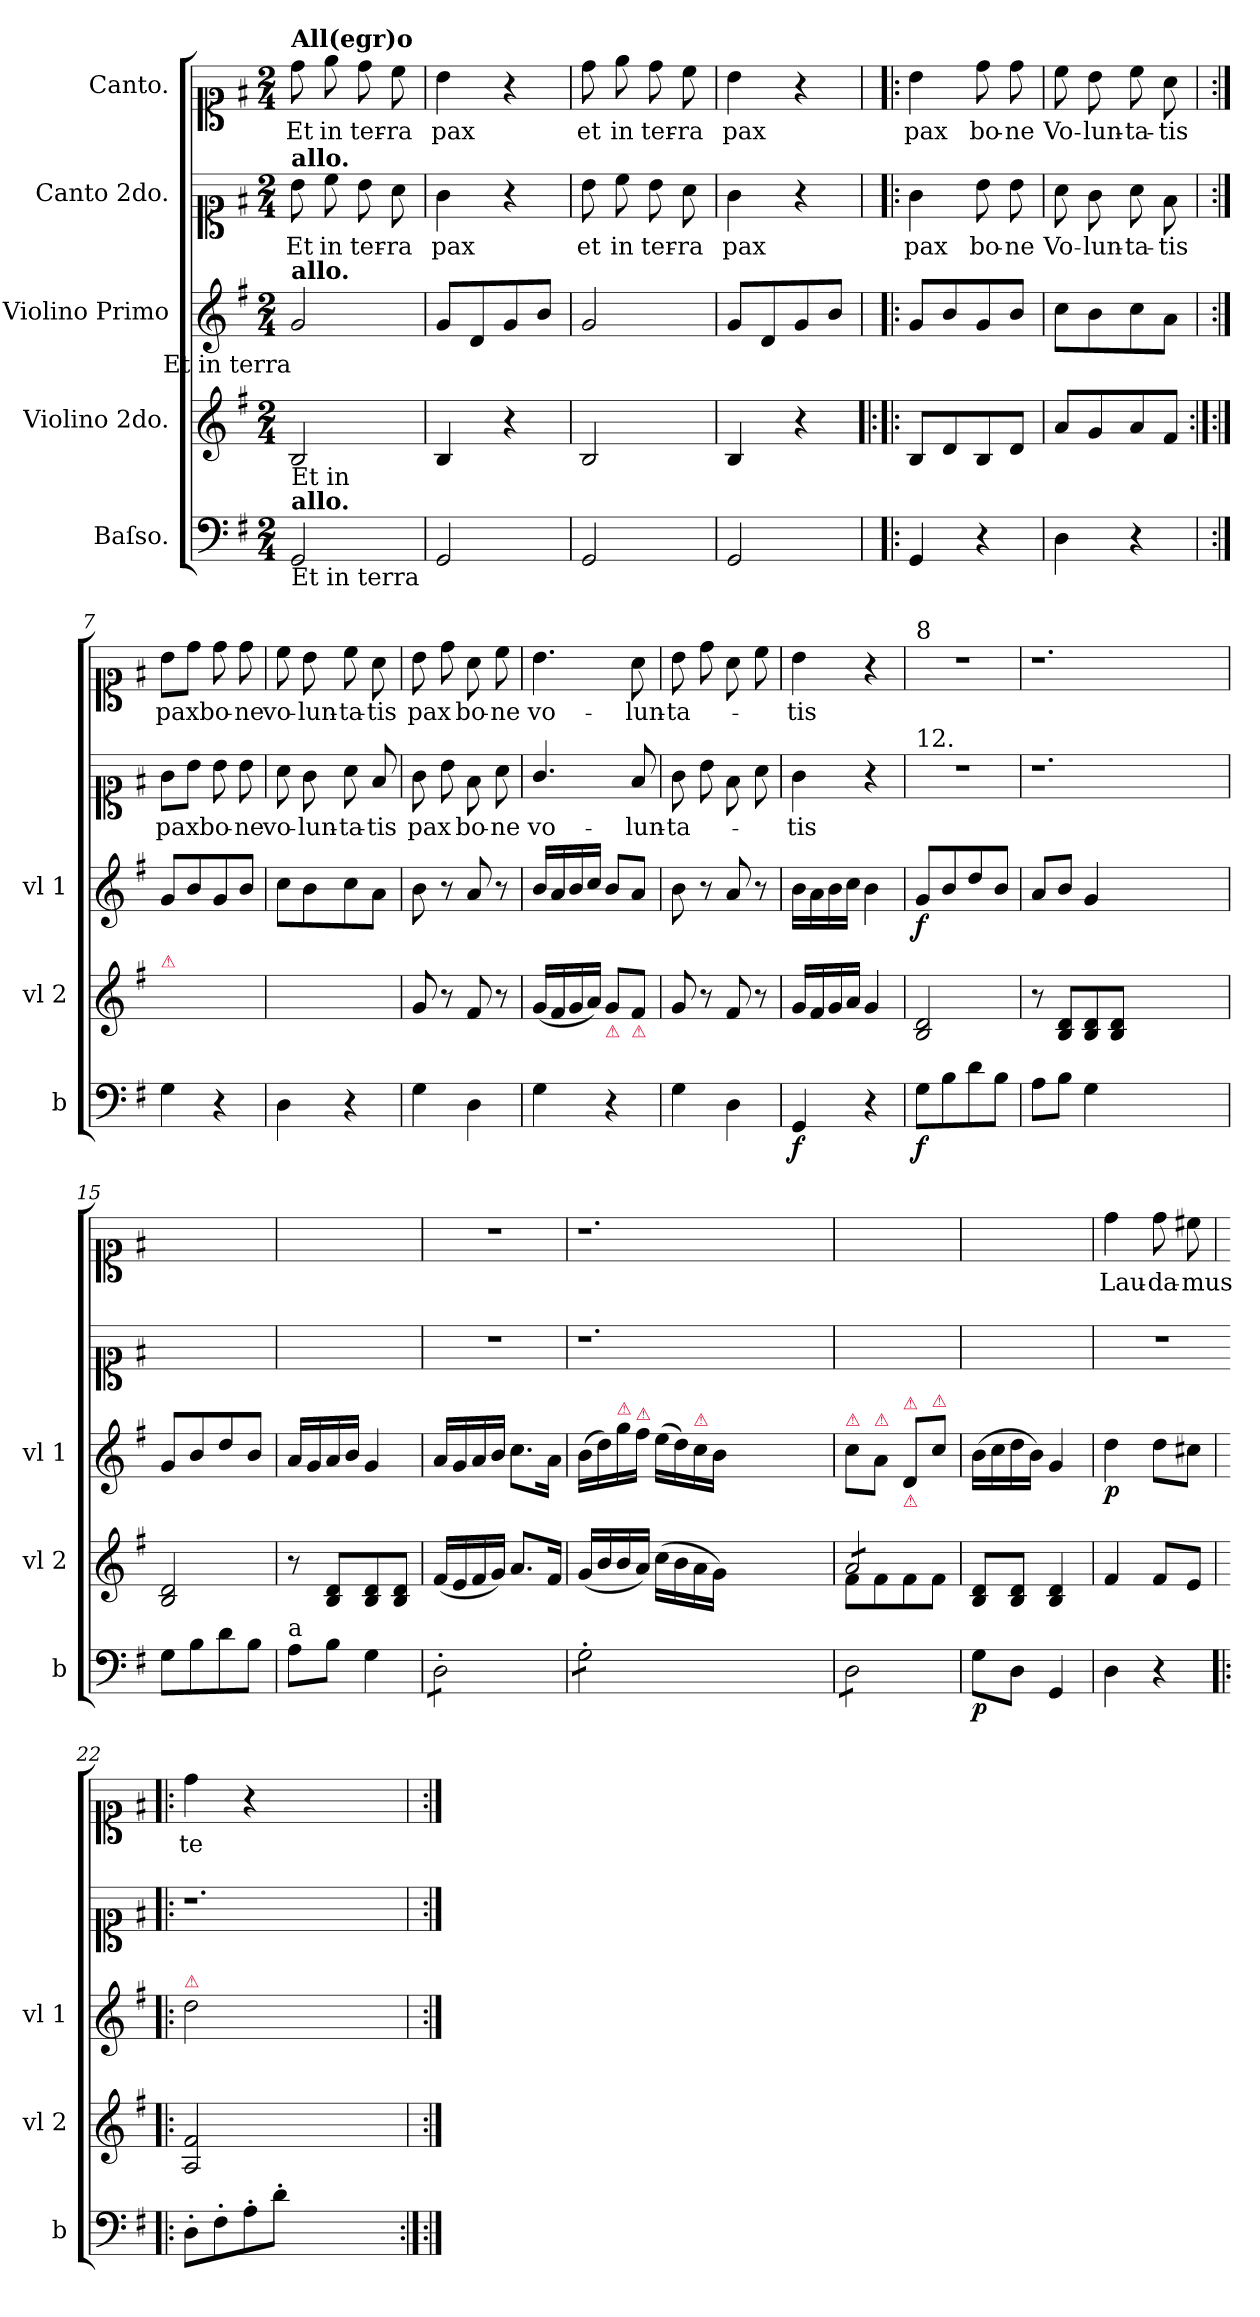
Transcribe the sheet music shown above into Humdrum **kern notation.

**kern	**dynam	**kern	**kern	**dynam	**kern	**text	**kern	**text
*part5	*part5	*part4	*part3	*part3	*part2	*part2	*part1	*part1
*staff5	*staff5	*staff4	*staff3	*staff3	*staff2	*staff2	*staff1	*staff1
*I"Baſso.	*	*I"Violino 2do.	*I"Violino Primo	*	*I"Canto 2do.	*	*I"Canto.	*
*I'b	*	*I'vl 2	*I'vl 1	*	*	*	*	*
*clefF4	*	*clefG2	*clefG2	*	*clefC1	*	*clefC1	*
*k[f#]	*	*k[f#]	*k[f#]	*	*k[f#]	*	*k[f#]	*
*M2/4	*	*M2/4	*M2/4	*	*M2/4	*	*M2/4	*
=1	=1	=1	=1	=1	=1	=1	=1	=1
!	!	!	!	!	!	!	!LO:TX:a:B:t=All(egr)o	!
!	!	!	!	!	!LO:TX:a:B:t=allo.	!	!	!
!	!	!	!LO:TX:b:rj:t=Et in terra	!	!	!	!	!
!	!	!	!LO:TX:a:B:t=allo.	!	!	!	!	!
!	!	!LO:TX:b:t=Et in	!	!	!	!	!	!
!LO:TX:b:t=Et in terra	!	!	!	!	!	!	!	!
!LO:TX:a:B:t=allo.	!	!	!	!	!	!	!	!
2GG/	.	2B/	2g/	.	8b\	Et	8dd\	Et
.	.	.	.	.	8cc\	in	8ee\	in
.	.	.	.	.	8b\	ter-	8dd\	ter-
.	.	.	.	.	8a\	-ra	8cc\	-ra
=2	=2	=2	=2	=2	=2	=2	=2	=2
2GG/	.	4B/	8g/L	.	4g\	pax	4b\	pax
.	.	.	8d/	.	.	.	.	.
.	.	4r	8g/	.	4r	.	4r	.
.	.	.	8b/J	.	.	.	.	.
=3	=3	=3	=3	=3	=3	=3	=3	=3
2GG/	.	2B/	2g/	.	8b\	et	8dd\	et
.	.	.	.	.	8cc\	in	8ee\	in
.	.	.	.	.	8b\	ter-	8dd\	ter-
.	.	.	.	.	8a\	-ra	8cc\	-ra
=4	=4	=4	=4	=4	=4	=4	=4	=4
2GG/	.	4B/	8g/L	.	4g\	pax	4b\	pax
.	.	.	8d/	.	.	.	.	.
.	.	4r	8g/	.	4r	.	4r	.
.	.	.	8b/J	.	.	.	.	.
=5	=5	=5!|:	=5	=5	=5	=5	=5	=5
4GG/	.	8B/L	8g/L	.	4g\	pax	4b\	pax
.	.	8d/	8b/	.	.	.	.	.
4r	.	8B/	8g/	.	8b\	bo-	8dd\	bo-
.	.	8d/J	8b/J	.	8b\	-ne	8dd\	-ne
=6	=6	=6	=6	=6	=6	=6	=6	=6
4D\	.	8a/L	8cc\L	.	8a\	Vo-	8cc\	Vo-
.	.	8g/	8b\	.	8g\	-lun-	8b\	-lun-
4r	.	8a/	8cc\	.	8a\	-ta-	8cc\	-ta-
.	.	8f#/J	8a\J	.	8f#\	-tis	8a\	-tis
=7	=7	=7:|!	=7	=7	=7	=7	=7	=7
!	!	!LO:TX:a:color=crimson:t=⚠	!	!	!	!	!	!
4G\	.	8B/Lyy	8g/L	.	8g\L	pax	8b\L	pax
.	.	8d/yy	8b/	.	8b\J	.	8dd\J	.
4r	.	8B/yy	8g/	.	8b\	bo-	8dd\	bo-
.	.	8d/Jyy	8b/J	.	8b\	-ne	8dd\	-ne
=8	=8	=8	=8	=8	=8	=8	=8	=8
4D\	.	8a/Lyy	8cc\L	.	8a\	vo-	8cc\	vo-
.	.	8g/yy	8b\	.	8g\	-lun-	8b\	-lun-
4r	.	8a/yy	8cc\	.	8a\	-ta-	8cc\	-ta-
.	.	8f#/Jyy	8a\J	.	8f#/	-tis	8a\	-tis
=9	=9	=9	=9	=9	=9	=9	=9	=9
4G\	.	8g/	8b\	.	8g\	pax	8b\	pax
.	.	8r	8r	.	8b\	.	8dd\	.
4D\	.	8f#/	8a/	.	8f#\	bo-	8a\	bo-
.	.	8r	8r	.	8a\	-ne	8cc\	-ne
=10	=10	=10	=10	=10	=10	=10	=10	=10
4G\	.	(16g/LL	16b/LL	.	4.g/	vo-	4.b\	vo-
.	.	16f#/	16a/	.	.	.	.	.
.	.	16g/	16b/	.	.	.	.	.
.	.	16a/JJ)	16cc/JJ	.	.	.	.	.
!	!	!LO:TX:b:color=crimson:t=⚠	!	!	!	!	!	!
4r	.	8g/L	8b/L	.	.	.	.	.
!	!	!LO:TX:b:color=crimson:t=⚠	!	!	!	!	!	!
.	.	8f#/J	8a/J	.	8f#/	-lun-	8a\	-lun-
=11	=11	=11	=11	=11	=11	=11	=11	=11
4G\	.	8g/	8b\	.	8g\	-ta-	8b\	-ta-
.	.	8r	8r	.	8b\	.	8dd\	.
4D\	.	8f#/	8a/	.	8f#\	.	8a\	.
.	.	8r	8r	.	8a\	.	8cc\	.
=12	=12	=12	=12	=12	=12	=12	=12	=12
4GG/	f	16g/LL	16b\LL	.	4g\	-tis	4b\	-tis
.	.	16f#/	16a\	.	.	.	.	.
.	.	16g/	16b\	.	.	.	.	.
.	.	16a/JJ	16cc\JJ	.	.	.	.	.
4r	.	4g/	4b\	.	4r	.	4r	.
=13	=13	=13	=13	=13	=13	=13	=13	=13
!	!	!	!	!	!	!	!LO:TX:a:t=8	!
!	!	!	!	!	!LO:TX:a:t=12.	!	!	!
!	!	!	!	!LO:DY:b	!	!	!	!
8G\L	f	2B/ 2d/	8g/L	f	2r	.	2r	.
8B\	.	.	8b/	.	.	.	.	.
8d\	.	.	8dd/	.	.	.	.	.
8B\J	.	.	8b/J	.	.	.	.	.
=14	=14	=14	=14	=14	=14	=14	=14	=14
8A\L	.	8r	8a/L	.	1.r	.	1.r	.
8B\J	.	8B/ 8d/L	8b/J	.	.	.	.	.
4G\	.	8B/ 8d/	4g/	.	.	.	.	.
.	.	8B/ 8d/J	.	.	.	.	.	.
1ryy	.	1ryy	1ryy	.	.	.	.	.
=15	=15	=15	=15	=15	=15	=15	=15	=15
8G\L	.	2B/ 2d/	8g/L	.	2ryy	.	2ryy	.
8B\	.	.	8b/	.	.	.	.	.
8d\	.	.	8dd/	.	.	.	.	.
8B\J	.	.	8b/J	.	.	.	.	.
=16	=16	=16	=16	=16	=16	=16	=16	=16
!LO:TX:a:t=a	!	!	!	!	!	!	!	!
8A\L	.	8r	16a/LL	.	2ryy	.	2ryy	.
.	.	.	16g/	.	.	.	.	.
8B\J	.	8B/ 8d/L	16a/	.	.	.	.	.
.	.	.	16b/JJ	.	.	.	.	.
4G\	.	8B/ 8d/	4g/	.	.	.	.	.
.	.	8B/ 8d/J	.	.	.	.	.	.
=17	=17	=17	=17	=17	=17	=17	=17	=17
*tremolo	*	*	*	*	*	*	*	*
8D'\L	.	(16f#/LL	16a/LL	.	2r	.	2r	.
.	.	16e/	16g/	.	.	.	.	.
8D'\	.	16f#/	16a/	.	.	.	.	.
.	.	16g/JJ)	16b/JJ	.	.	.	.	.
8D'\	.	8.a/L	8.cc\L	.	.	.	.	.
8D'\J	.	.	.	.	.	.	.	.
.	.	16f#/Jk	16a\Jk	.	.	.	.	.
=18	=18	=18	=18	=18	=18	=18	=18	=18
8G'\L	.	(16g/LL	(16b\LL	.	1.r	.	1.r	.
.	.	16b/	16dd\)	.	.	.	.	.
!	!	!	!LO:TX:a:color=crimson:t=⚠	!	!	!	!	!
8G'\	.	16b/	16gg\	.	.	.	.	.
!	!	!	!LO:TX:a:color=crimson:t=⚠	!	!	!	!	!
.	.	16a/JJ)	16ff#\JJ	.	.	.	.	.
8G'\	.	(16cc\LL	(16ee\LL	.	.	.	.	.
.	.	16b\	16dd\)	.	.	.	.	.
!	!	!	!LO:TX:a:color=crimson:t=⚠	!	!	!	!	!
8G'\J	.	16a\	16cc\	.	.	.	.	.
.	.	16g\JJ)	16b\JJ	.	.	.	.	.
1ryy	.	1ryy	1ryy	.	.	.	.	.
=19	=19	=19	=19	=19	=19	=19	=19	=19
*	*	*^	*	*	*	*	*	*
!	!	!	!	!LO:TX:a:color=crimson:t=⚠	!	!	!	!	!
*	*	*tremolo	*	*	*	*	*	*	*
8D\L	.	8a/L	8f#\L	8cc\L	.	2ryy	.	2ryy	.
!	!	!	!	!LO:TX:a:color=crimson:t=⚠	!	!	!	!	!
8D\	.	8a/	8f#\	8a\J	.	.	.	.	.
!	!	!	!	!LO:TX:b:color=crimson:t=⚠	!	!	!	!	!
!	!	!	!	!LO:TX:a:color=crimson:t=⚠	!	!	!	!	!
8D\	.	8a/	8f#\	8d/L	.	.	.	.	.
!	!	!	!	!LO:TX:a:color=crimson:t=⚠	!	!	!	!	!
8D\J	.	8a/J	8f#\J	8cc\J	.	.	.	.	.
*	*	*Xtremolo	*	*	*	*	*	*	*
*Xtremolo	*	*	*	*	*	*	*	*	*
*	*	*v	*v	*	*	*	*	*	*
=20	=20	=20	=20	=20	=20	=20	=20	=20
8G\L	p	8B/ 8d/L	(16b\LL	.	2ryy	.	2ryy	.
.	.	.	16cc\	.	.	.	.	.
8D\J	.	8B/ 8d/J	16dd\	.	.	.	.	.
.	.	.	16b\JJ)	.	.	.	.	.
4GG/	.	4B/ 4d/	4g/	.	.	.	.	.
=21	=21	=21	=21	=21	=21	=21	=21	=21
!	!	!	!	!LO:DY:b	!	!	!	!
4D\	.	4f#/	4dd\	p	2r	.	4dd\	Lau-
4r	.	8f#/L	8dd\L	.	.	.	8dd\	-da-
.	.	8e/J	8cc#X\J	.	.	.	8cc#X\	-mus
=22!|:	=22	=22	=22	=22	=22	=22	=22	=22
!	!	!	!LO:TX:a:color=crimson:t=⚠	!	!	!	!	!
8D'\L	.	2A/ 2f#/	2dd\	.	1.r	.	4dd\	te
8F#'\	.	.	.	.	.	.	.	.
8A'\	.	.	.	.	.	.	4r	.
8d'\J	.	.	.	.	.	.	.	.
1ryy	.	1ryy	1ryy	.	.	.	1ryy	.
=:|!	=	=	=	=	=	=	=	=
*-	*-	*-	*-	*-	*-	*-	*-	*-
